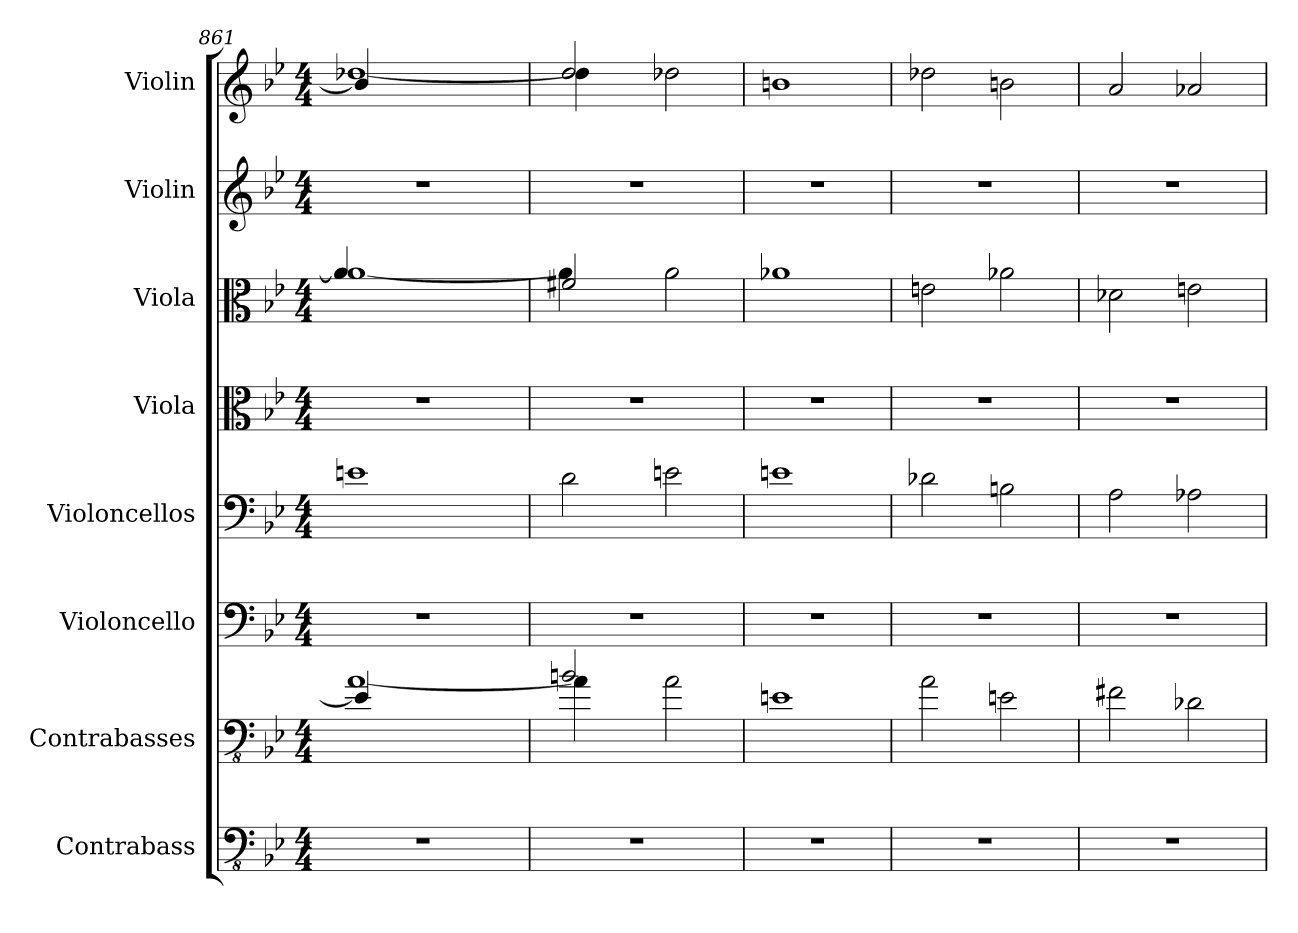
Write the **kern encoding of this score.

**kern	**kern	**kern	**kern	**kern	**kern	**kern	**kern
*part8	*part7	*part6	*part5	*part4	*part3	*part2	*part1
*staff8	*staff7	*staff6	*staff5	*staff4	*staff3	*staff2	*staff1
*I"Contrabass	*I"Contrabasses	*I"Violoncello	*I"Violoncellos	*I"Viola	*I"Viola	*I"Violin	*I"Violin
*I'Cb.	*I'Cbs.	*I'Vc.	*I'Vcs.	*I'Vla.	*I'Vla.	*I'Vln.	*I'Vln.
*clefFv4	*clefFv4	*clefF4	*clefF4	*clefC3	*clefC3	*clefG2	*clefG2
*ITrd7c12	*	*	*	*	*	*	*
*k[b-e-]	*k[b-e-]	*k[b-e-]	*k[b-e-]	*k[b-e-]	*k[b-e-]	*k[b-e-]	*k[b-e-]
*M4/4	*M4/4	*M4/4	*M4/4	*M4/4	*M4/4	*M4/4	*M4/4
=861	=861	=861	=861	=861	=861	=861	=861
*	*^	*	*	*	*^	*	*^
*	*	*^	*	*	*	*	*^	*	*	*^
1r	1ryy	[1A	4E/]	1r	1en	1r	1ryy	[1a	4a-/]	1r	1ryy	[1dd-X	4b/]
.	.	.	4ryy	.	.	.	.	.	4ryy	.	.	.	4ryy
.	.	.	2ryy	.	.	.	.	.	2ryy	.	.	.	2ryy
*	*	*v	*v	*	*	*	*	*v	*v	*	*	*v	*v
=862	=862	=862	=862	=862	=862	=862	=862	=862	=862	=862
1r	2Bn/	4A\]	1r	2d\	1r	2f#X/	4a\]	1r	2dd/	4dd-\]
.	.	4ryy	.	.	.	.	4ryy	.	.	4ryy
.	2A\	2ryy	.	2en\	.	2a\	2ryy	.	2dd-X\	2ryy
*	*v	*v	*	*	*	*v	*v	*	*v	*v
=863	=863	=863	=863	=863	=863	=863	=863
1r	1En	1r	1en	1r	1a-X	1r	1bn
=864	=864	=864	=864	=864	=864	=864	=864
1r	2A\	1r	2d-X\	1r	2en\	1r	2dd-X\
.	2En\	.	2Bn\	.	2a-X\	.	2bn\
=865	=865	=865	=865	=865	=865	=865	=865
1r	2F#X\	1r	2A\	1r	2d-X\	1r	2a/
.	2D-X\	.	2A-X\	.	2en\	.	2a-X/
=	=	=	=	=	=	=	=
*-	*-	*-	*-	*-	*-	*-	*-
